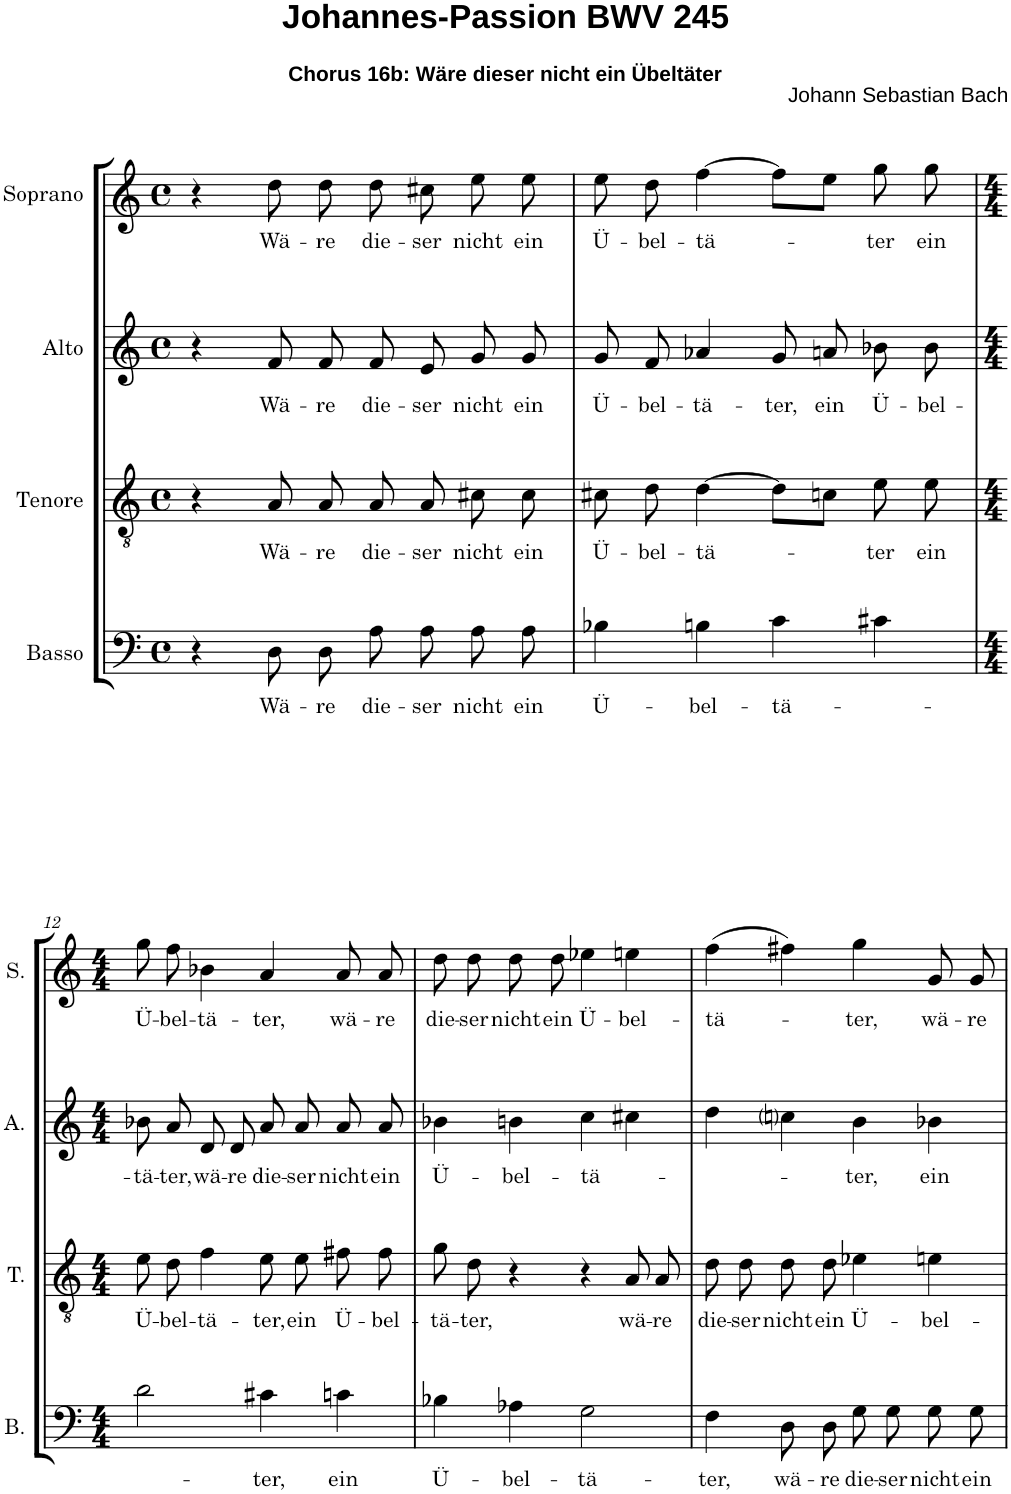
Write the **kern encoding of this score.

**kern	**text	**kern	**text	**kern	**text	**kern	**text
*part4	*part4	*part3	*part3	*part2	*part2	*part1	*part1
*staff4	*staff4	*staff3	*staff3	*staff2	*staff2	*staff1	*staff1
*I"Basso	*	*I"Tenore	*	*I"Alto	*	*I"Soprano	*
*I'B.	*	*I'T.	*	*I'A.	*	*I'S.	*
*clefF4	*	*clefGv2	*	*clefG2	*	*clefG2	*
*k[]	*	*k[]	*	*k[]	*	*k[]	*
*M4/4	*	*M4/4	*	*M4/4	*	*M4/4	*
*met(c)	*	*met(c)	*	*met(c)	*	*met(c)	*
=10	=10	=10	=10	=10	=10	=10	=10
4r	.	4r	.	4r	.	4r	.
!	!LO:LY:b	!	!LO:LY:b	!	!LO:LY:b	!	!LO:LY:b
8D\L	Wä-	8A/	Wä-	8f/L	Wä-	8dd\	Wä-
!	!LO:LY:b	!	!LO:LY:b	!	!LO:LY:b	!	!LO:LY:b
8D\J	-re	8A/	-re	8f/J	-re	8dd\	-re
!	!LO:LY:b	!	!LO:LY:b	!	!LO:LY:b	!	!LO:LY:b
8A\L	die-	8A/	die-	8f/L	die-	8dd\	die-
!	!LO:LY:b	!	!LO:LY:b	!	!LO:LY:b	!	!LO:LY:b
8A\J	-ser	8A/	-ser	8e/J	-ser	8cc#X\	-ser
!	!LO:LY:b	!	!LO:LY:b	!	!LO:LY:b	!	!LO:LY:b
8A\L	nicht	8c#X\	nicht	8g/L	nicht	8ee\	nicht
!	!LO:LY:b	!	!LO:LY:b	!	!LO:LY:b	!	!LO:LY:b
8A\J	ein	8c#\	ein	8g/J	ein	8ee\	ein
=11	=11	=11	=11	=11	=11	=11	=11
!	!LO:LY:b	!	!LO:LY:b	!	!LO:LY:b	!	!LO:LY:b
4B-X\	Ü-	8c#X\	Ü-	8g/L	Ü-	8ee\	Ü-
!	!	!	!LO:LY:b	!	!LO:LY:b	!	!LO:LY:b
.	.	8d\	-bel-	8f/J	-bel-	8dd\	-bel-
!	!LO:LY:b	!	!LO:LY:b	!	!LO:LY:b	!	!LO:LY:b
4Bn\	-bel-	[4d\	-tä-	4a-X/	-tä-	[4ff\	-tä-
!	!LO:LY:b	!	!	!	!LO:LY:b	!	!
4c\	-tä-	8d\L]	.	8g/L	-ter,	8ff\L]	.
!	!	!	!	!	!LO:LY:b	!	!
.	.	8cn\J	.	8an/J	ein	8ee\J	.
!	!	!	!LO:LY:b	!	!LO:LY:b	!	!LO:LY:b
4c#X\	.	8e\	-ter	8b-X\L	Ü-	8gg\	-ter
!	!	!	!LO:LY:b	!	!LO:LY:b	!	!LO:LY:b
.	.	8e\	ein	8b-\J	-bel-	8gg\	ein
!!LO:LB:g=z
=12	=12	=12	=12	=12	=12	=12	=12
*M4/4	*	*M4/4	*	*M4/4	*	*M4/4	*
!	!	!	!LO:LY:b	!	!LO:LY:b	!	!LO:LY:b
2d\	.	8e\	Ü-	8b-X/L	-tä-	8gg\	Ü-
!	!	!	!LO:LY:b	!	!LO:LY:b	!	!LO:LY:b
.	.	8d\	-bel-	8a/J	-ter,	8ff\	-bel-
!	!	!	!LO:LY:b	!	!LO:LY:b	!	!LO:LY:b
.	.	4f\	-tä-	8d/L	wä-	4b-X\	-tä-
!	!	!	!	!	!LO:LY:b	!	!
.	.	.	.	8d/J	-re	.	.
!	!LO:LY:b	!	!LO:LY:b	!	!LO:LY:b	!	!LO:LY:b
4c#X\	-ter,	8e\	-ter,	8a/L	die-	4a/	-ter,
!	!	!	!LO:LY:b	!	!LO:LY:b	!	!
.	.	8e\	ein	8a/J	-ser	.	.
!	!LO:LY:b	!	!LO:LY:b	!	!LO:LY:b	!	!LO:LY:b
4cn\	ein	8f#X\	Ü-	8a/L	nicht	8a/	wä-
!	!	!	!LO:LY:b	!	!LO:LY:b	!	!LO:LY:b
.	.	8f#\	-bel-	8a/J	ein	8a/	-re
=13	=13	=13	=13	=13	=13	=13	=13
!	!LO:LY:b	!	!LO:LY:b	!	!LO:LY:b	!	!LO:LY:b
4B-X\	Ü-	8g\	-tä-	4b-X\	Ü-	8dd\	die-
!	!	!	!LO:LY:b	!	!	!	!LO:LY:b
.	.	8d\	-ter,	.	.	8dd\	-ser
!	!LO:LY:b	!	!	!	!LO:LY:b	!	!LO:LY:b
4A-X\	-bel-	4r	.	4bn\	-bel-	8dd\	nicht
!	!	!	!	!	!	!	!LO:LY:b
.	.	.	.	.	.	8dd\	ein
!	!LO:LY:b	!	!	!	!LO:LY:b	!	!LO:LY:b
2G\	-tä-	4r	.	4cc\	-tä-	4ee-X\	Ü-
!	!	!	!LO:LY:b	!	!	!	!LO:LY:b
.	.	8A/	wä-	4cc#X\	.	4een\	-bel-
!	!	!	!LO:LY:b	!	!	!	!
.	.	8A/	-re	.	.	.	.
=14	=14	=14	=14	=14	=14	=14	=14
!	!LO:LY:b	!	!LO:LY:b	!	!	!	!LO:LY:b
4F\	-ter,	8d\	die-	4dd\	.	(>4ff\	-tä-
!	!	!	!LO:LY:b	!	!	!	!
.	.	8d\	-ser	.	.	.	.
!	!LO:LY:b	!	!LO:LY:b	!	!	!	!
8D\L	wä-	8d\	nicht	4ccni\	.	4ff#X\)	.
!	!LO:LY:b	!	!LO:LY:b	!	!	!	!
8D\J	-re	8d\	ein	.	.	.	.
!	!LO:LY:b	!	!LO:LY:b	!	!LO:LY:b	!	!LO:LY:b
8G\L	die-	4e-X\	Ü-	4b\	-ter,	4gg\	-ter,
!	!LO:LY:b	!	!	!	!	!	!
8G\J	-ser	.	.	.	.	.	.
!	!LO:LY:b	!	!LO:LY:b	!	!LO:LY:b	!	!LO:LY:b
8G\L	nicht	4en\	-bel-	4b-X\	ein	8g/	wä-
!	!LO:LY:b	!	!	!	!	!	!LO:LY:b
8G\J	ein	.	.	.	.	8g/	-re
=	=	=	=	=	=	=	=
*-	*-	*-	*-	*-	*-	*-	*-
